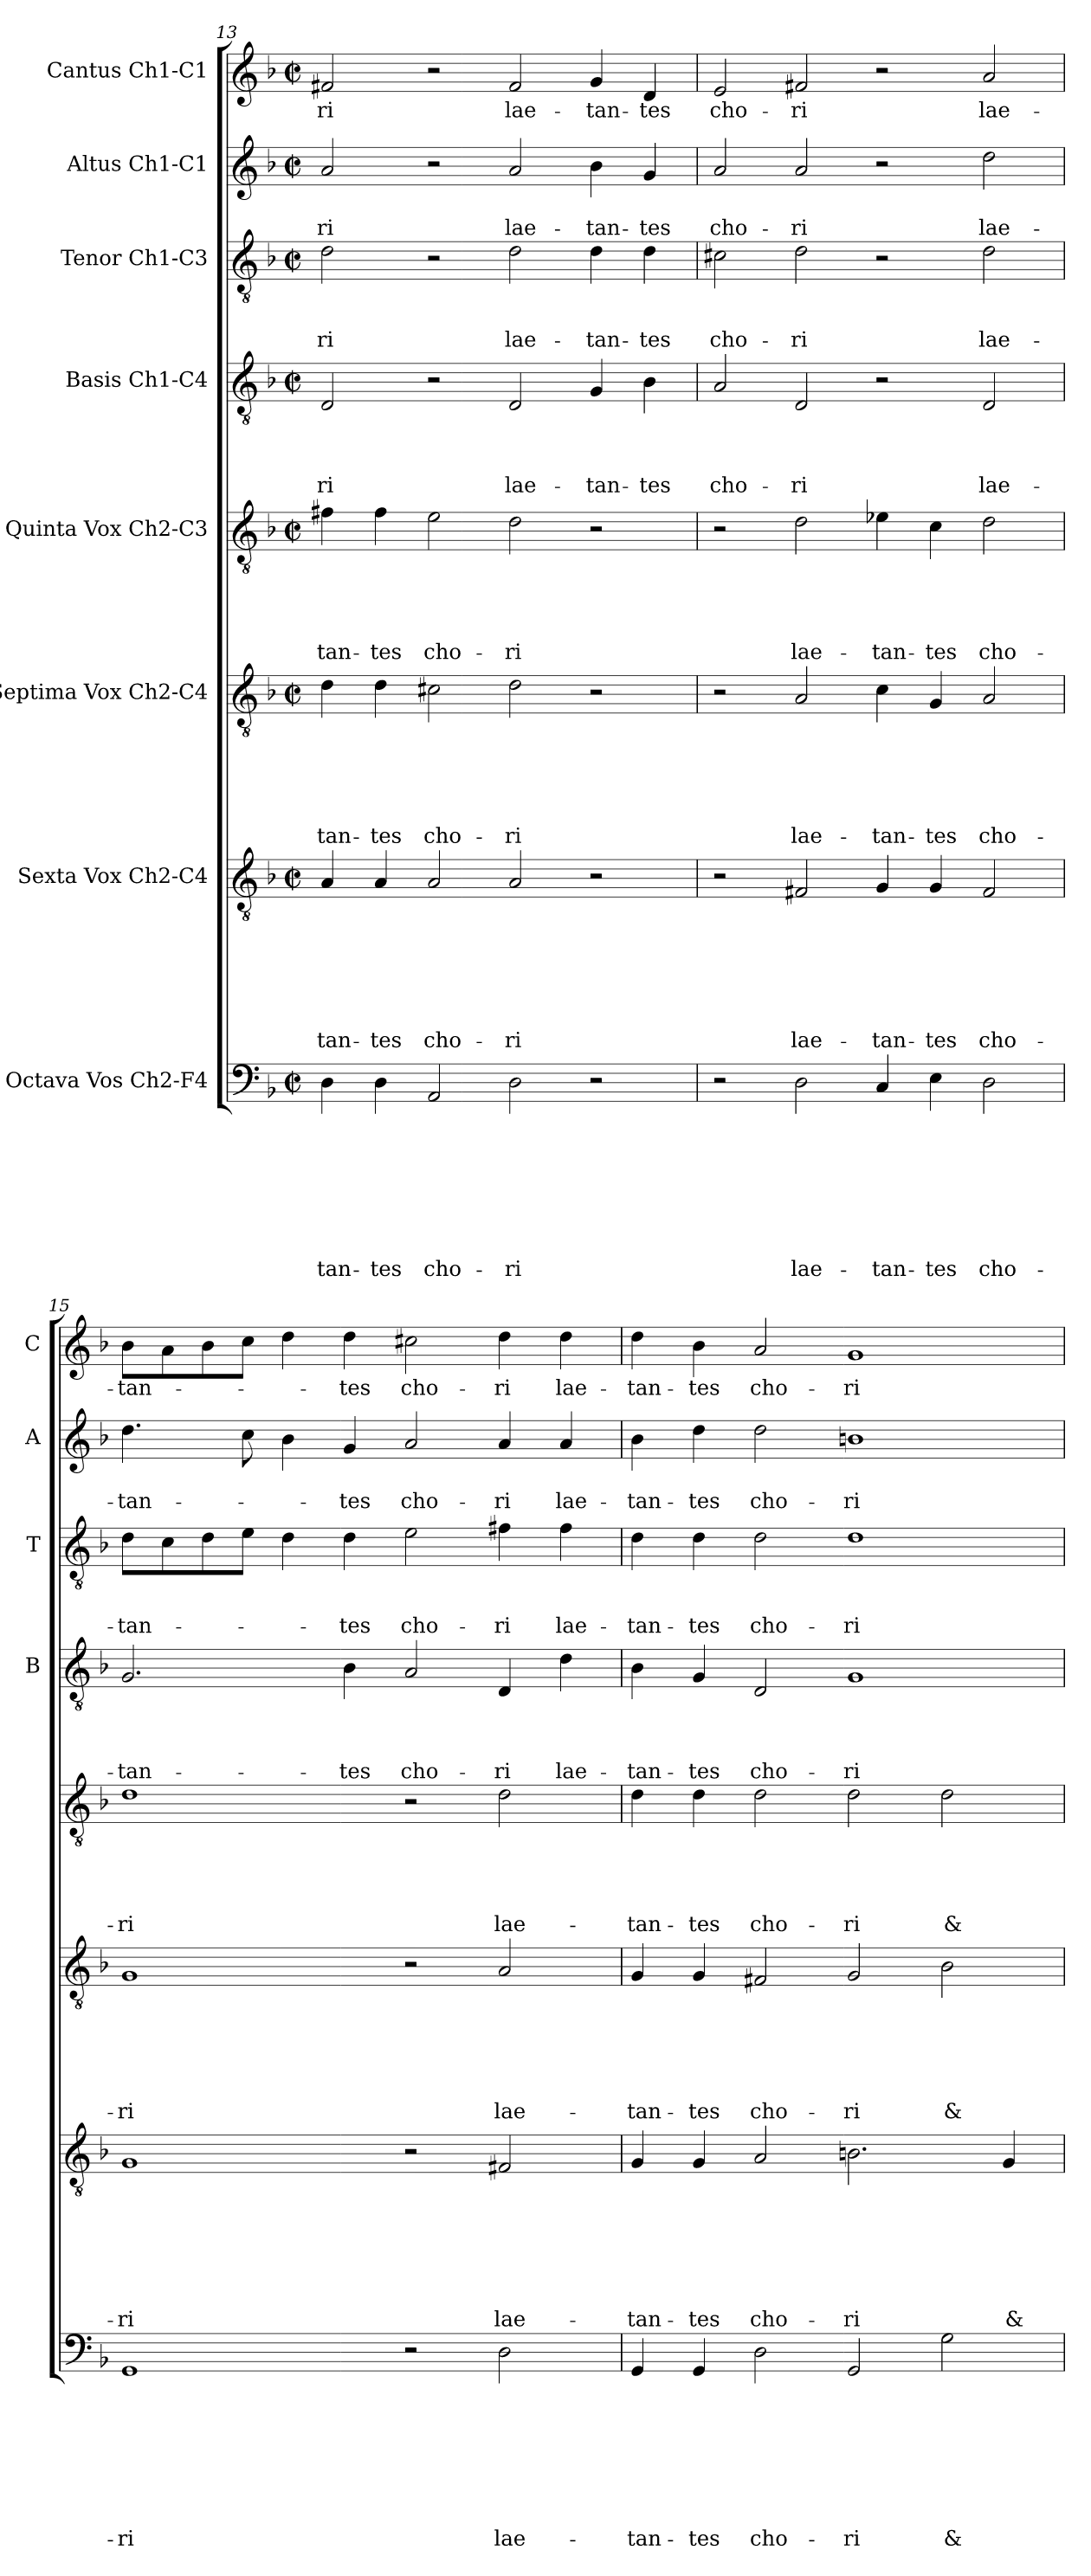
**kern	**text	**text	**text	**text	**text	**text	**text	**text	**kern	**text	**text	**text	**text	**text	**text	**text	**kern	**text	**text	**text	**text	**text	**text	**kern	**text	**text	**text	**text	**text	**kern	**text	**text	**text	**text	**kern	**text	**text	**text	**kern	**text	**text	**kern	**text
*part8	*part8	*part8	*part8	*part8	*part8	*part8	*part8	*part8	*part7	*part7	*part7	*part7	*part7	*part7	*part7	*part7	*part6	*part6	*part6	*part6	*part6	*part6	*part6	*part5	*part5	*part5	*part5	*part5	*part5	*part4	*part4	*part4	*part4	*part4	*part3	*part3	*part3	*part3	*part2	*part2	*part2	*part1	*part1
*staff8	*staff8	*staff8	*staff8	*staff8	*staff8	*staff8	*staff8	*staff8	*staff7	*staff7	*staff7	*staff7	*staff7	*staff7	*staff7	*staff7	*staff6	*staff6	*staff6	*staff6	*staff6	*staff6	*staff6	*staff5	*staff5	*staff5	*staff5	*staff5	*staff5	*staff4	*staff4	*staff4	*staff4	*staff4	*staff3	*staff3	*staff3	*staff3	*staff2	*staff2	*staff2	*staff1	*staff1
*I"Octava Vos Ch2-F4	*	*	*	*	*	*	*	*	*I"Sexta Vox Ch2-C4	*	*	*	*	*	*	*	*I"Septima Vox Ch2-C4	*	*	*	*	*	*	*I"Quinta Vox Ch2-C3	*	*	*	*	*	*I"Basis Ch1-C4	*	*	*	*	*I"Tenor Ch1-C3	*	*	*	*I"Altus Ch1-C1	*	*	*I"Cantus Ch1-C1	*
*	*	*	*	*	*	*	*	*	*	*	*	*	*	*	*	*	*	*	*	*	*	*	*	*	*	*	*	*	*	*I'B	*	*	*	*	*I'T	*	*	*	*I'A	*	*	*I'C	*
!!LO:LB:g=z
*clefF4	*	*	*	*	*	*	*	*	*clefGv2	*	*	*	*	*	*	*	*clefGv2	*	*	*	*	*	*	*clefGv2	*	*	*	*	*	*clefGv2	*	*	*	*	*clefGv2	*	*	*	*clefG2	*	*	*clefG2	*
*k[b-]	*	*	*	*	*	*	*	*	*k[b-]	*	*	*	*	*	*	*	*k[b-]	*	*	*	*	*	*	*k[b-]	*	*	*	*	*	*k[b-]	*	*	*	*	*k[b-]	*	*	*	*k[b-]	*	*	*k[b-]	*
*F:	*	*	*	*	*	*	*	*	*F:	*	*	*	*	*	*	*	*F:	*	*	*	*	*	*	*F:	*	*	*	*	*	*F:	*	*	*	*	*F:	*	*	*	*F:	*	*	*F:	*
*M2/2	*	*	*	*	*	*	*	*	*M2/2	*	*	*	*	*	*	*	*M2/2	*	*	*	*	*	*	*M2/2	*	*	*	*	*	*M2/2	*	*	*	*	*M2/2	*	*	*	*M2/2	*	*	*M2/2	*
*met(c|)	*	*	*	*	*	*	*	*	*met(c|)	*	*	*	*	*	*	*	*met(c|)	*	*	*	*	*	*	*met(c|)	*	*	*	*	*	*met(c|)	*	*	*	*	*met(c|)	*	*	*	*met(c|)	*	*	*met(c|)	*
=13	=13	=13	=13	=13	=13	=13	=13	=13	=13	=13	=13	=13	=13	=13	=13	=13	=13	=13	=13	=13	=13	=13	=13	=13	=13	=13	=13	=13	=13	=13	=13	=13	=13	=13	=13	=13	=13	=13	=13	=13	=13	=13	=13
!	!	!	!	!	!	!	!	!LO:LY:b	!	!	!	!	!	!	!	!LO:LY:b	!	!	!	!	!	!	!LO:LY:b	!	!	!	!	!	!LO:LY:b	!	!	!	!	!LO:LY:b	!	!	!	!LO:LY:b	!	!	!LO:LY:b	!	!LO:LY:b
4D\	.	.	.	.	.	.	.	-tan-	4A/	.	.	.	.	.	.	-tan-	4d\	.	.	.	.	.	-tan-	4f#\	.	.	.	.	-tan-	2D/	.	.	.	-ri	2d\	.	.	-ri	2a/	.	-ri	2f#X/	-ri
!	!	!	!	!	!	!	!	!LO:LY:b	!	!	!	!	!	!	!	!LO:LY:b	!	!	!	!	!	!	!LO:LY:b	!	!	!	!	!	!LO:LY:b	!	!	!	!	!	!	!	!	!	!	!	!	!	!
4D\	.	.	.	.	.	.	.	-tes	4A/	.	.	.	.	.	.	-tes	4d\	.	.	.	.	.	-tes	4f#\	.	.	.	.	-tes	.	.	.	.	.	.	.	.	.	.	.	.	.	.
!	!	!	!	!	!	!	!	!LO:LY:b	!	!	!	!	!	!	!	!LO:LY:b	!	!	!	!	!	!	!LO:LY:b	!	!	!	!	!	!LO:LY:b	!	!	!	!	!	!	!	!	!	!	!	!	!	!
2AA/	.	.	.	.	.	.	.	cho-	2A/	.	.	.	.	.	.	cho-	2c#X\	.	.	.	.	.	cho-	2e\	.	.	.	.	cho-	2r	.	.	.	.	2r	.	.	.	2r	.	.	2r	.
!	!	!	!	!	!	!	!	!LO:LY:b	!	!	!	!	!	!	!	!LO:LY:b	!	!	!	!	!	!	!LO:LY:b	!	!	!	!	!	!LO:LY:b	!	!	!	!	!LO:LY:b	!	!	!	!LO:LY:b	!	!	!LO:LY:b	!	!LO:LY:b
2D\	.	.	.	.	.	.	.	-ri	2A/	.	.	.	.	.	.	-ri	2d\	.	.	.	.	.	-ri	2d\	.	.	.	.	-ri	2D/	.	.	.	lae-	2d\	.	.	lae-	2a/	.	lae-	2f#/	lae-
!	!	!	!	!	!	!	!	!	!	!	!	!	!	!	!	!	!	!	!	!	!	!	!	!	!	!	!	!	!	!	!	!	!	!LO:LY:b	!	!	!	!LO:LY:b	!	!	!LO:LY:b	!	!LO:LY:b
2r	.	.	.	.	.	.	.	.	2r	.	.	.	.	.	.	.	2r	.	.	.	.	.	.	2r	.	.	.	.	.	4G/	.	.	.	-tan-	4d\	.	.	-tan-	4b-\	.	-tan-	4g/	-tan-
!	!	!	!	!	!	!	!	!	!	!	!	!	!	!	!	!	!	!	!	!	!	!	!	!	!	!	!	!	!	!	!	!	!	!LO:LY:b	!	!	!	!LO:LY:b	!	!	!LO:LY:b	!	!LO:LY:b
.	.	.	.	.	.	.	.	.	.	.	.	.	.	.	.	.	.	.	.	.	.	.	.	.	.	.	.	.	.	4B-\	.	.	.	-tes	4d\	.	.	-tes	4g/	.	-tes	4d/	-tes
=14	=14	=14	=14	=14	=14	=14	=14	=14	=14	=14	=14	=14	=14	=14	=14	=14	=14	=14	=14	=14	=14	=14	=14	=14	=14	=14	=14	=14	=14	=14	=14	=14	=14	=14	=14	=14	=14	=14	=14	=14	=14	=14	=14
!	!	!	!	!	!	!	!	!	!	!	!	!	!	!	!	!	!	!	!	!	!	!	!	!	!	!	!	!	!	!	!	!	!	!LO:LY:b	!	!	!	!LO:LY:b	!	!	!LO:LY:b	!	!LO:LY:b
2r	.	.	.	.	.	.	.	.	2r	.	.	.	.	.	.	.	2r	.	.	.	.	.	.	2r	.	.	.	.	.	2A/	.	.	.	cho-	2c#X\	.	.	cho-	2a/	.	cho-	2e/	cho-
!	!	!	!	!	!	!	!	!LO:LY:b	!	!	!	!	!	!	!	!LO:LY:b	!	!	!	!	!	!	!LO:LY:b	!	!	!	!	!	!LO:LY:b	!	!	!	!	!LO:LY:b	!	!	!	!LO:LY:b	!	!	!LO:LY:b	!	!LO:LY:b
2D\	.	.	.	.	.	.	.	lae-	2F#X/	.	.	.	.	.	.	lae-	2A/	.	.	.	.	.	lae-	2d\	.	.	.	.	lae-	2D/	.	.	.	-ri	2d\	.	.	-ri	2a/	.	-ri	2f#X/	-ri
!	!	!	!	!	!	!	!	!LO:LY:b	!	!	!	!	!	!	!	!LO:LY:b	!	!	!	!	!	!	!LO:LY:b	!	!	!	!	!	!LO:LY:b	!	!	!	!	!	!	!	!	!	!	!	!	!	!
4C/	.	.	.	.	.	.	.	-tan-	4G/	.	.	.	.	.	.	-tan-	4c\	.	.	.	.	.	-tan-	4e-X\	.	.	.	.	-tan-	2r	.	.	.	.	2r	.	.	.	2r	.	.	2r	.
!	!	!	!	!	!	!	!	!LO:LY:b	!	!	!	!	!	!	!	!LO:LY:b	!	!	!	!	!	!	!LO:LY:b	!	!	!	!	!	!LO:LY:b	!	!	!	!	!	!	!	!	!	!	!	!	!	!
4E\	.	.	.	.	.	.	.	-tes	4G/	.	.	.	.	.	.	-tes	4G/	.	.	.	.	.	-tes	4c\	.	.	.	.	-tes	.	.	.	.	.	.	.	.	.	.	.	.	.	.
!	!	!	!	!	!	!	!	!LO:LY:b	!	!	!	!	!	!	!	!LO:LY:b	!	!	!	!	!	!	!LO:LY:b	!	!	!	!	!	!LO:LY:b	!	!	!	!	!LO:LY:b	!	!	!	!LO:LY:b	!	!	!LO:LY:b	!	!LO:LY:b
2D\	.	.	.	.	.	.	.	cho-	2F#/	.	.	.	.	.	.	cho-	2A/	.	.	.	.	.	cho-	2d\	.	.	.	.	cho-	2D/	.	.	.	lae-	2d\	.	.	lae-	2dd\	.	lae-	2a/	lae-
=15	=15	=15	=15	=15	=15	=15	=15	=15	=15	=15	=15	=15	=15	=15	=15	=15	=15	=15	=15	=15	=15	=15	=15	=15	=15	=15	=15	=15	=15	=15	=15	=15	=15	=15	=15	=15	=15	=15	=15	=15	=15	=15	=15
!	!	!	!	!	!	!	!	!LO:LY:b	!	!	!	!	!	!	!	!LO:LY:b	!	!	!	!	!	!	!LO:LY:b	!	!	!	!	!	!LO:LY:b	!	!	!	!	!LO:LY:b	!	!	!	!LO:LY:b	!	!	!LO:LY:b	!	!LO:LY:b
1GG	.	.	.	.	.	.	.	-ri	1G	.	.	.	.	.	.	-ri	1G	.	.	.	.	.	-ri	1d	.	.	.	.	-ri	2.G/	.	.	.	-tan-	8d\L	.	.	-tan-	4.dd\	.	-tan-	8b-\L	-tan-
.	.	.	.	.	.	.	.	.	.	.	.	.	.	.	.	.	.	.	.	.	.	.	.	.	.	.	.	.	.	.	.	.	.	.	8c\	.	.	.	.	.	.	8a\	.
.	.	.	.	.	.	.	.	.	.	.	.	.	.	.	.	.	.	.	.	.	.	.	.	.	.	.	.	.	.	.	.	.	.	.	8d\	.	.	.	.	.	.	8b-\	.
.	.	.	.	.	.	.	.	.	.	.	.	.	.	.	.	.	.	.	.	.	.	.	.	.	.	.	.	.	.	.	.	.	.	.	8e\J	.	.	.	8cc\	.	.	8cc\J	.
.	.	.	.	.	.	.	.	.	.	.	.	.	.	.	.	.	.	.	.	.	.	.	.	.	.	.	.	.	.	.	.	.	.	.	4d\	.	.	.	4b-\	.	.	4dd\	.
!	!	!	!	!	!	!	!	!	!	!	!	!	!	!	!	!	!	!	!	!	!	!	!	!	!	!	!	!	!	!	!	!	!	!LO:LY:b	!	!	!	!LO:LY:b	!	!	!LO:LY:b	!	!LO:LY:b
.	.	.	.	.	.	.	.	.	.	.	.	.	.	.	.	.	.	.	.	.	.	.	.	.	.	.	.	.	.	4B-\	.	.	.	-tes	4d\	.	.	-tes	4g/	.	-tes	4dd\	-tes
!	!	!	!	!	!	!	!	!	!	!	!	!	!	!	!	!	!	!	!	!	!	!	!	!	!	!	!	!	!	!	!	!	!	!LO:LY:b	!	!	!	!LO:LY:b	!	!	!LO:LY:b	!	!LO:LY:b
2r	.	.	.	.	.	.	.	.	2r	.	.	.	.	.	.	.	2r	.	.	.	.	.	.	2r	.	.	.	.	.	2A/	.	.	.	cho-	2e\	.	.	cho-	2a/	.	cho-	2cc#X\	cho-
!	!	!	!	!	!	!	!	!LO:LY:b	!	!	!	!	!	!	!	!LO:LY:b	!	!	!	!	!	!	!LO:LY:b	!	!	!	!	!	!LO:LY:b	!	!	!	!	!LO:LY:b	!	!	!	!LO:LY:b	!	!	!LO:LY:b	!	!LO:LY:b
2D\	.	.	.	.	.	.	.	lae-	2F#X/	.	.	.	.	.	.	lae-	2A/	.	.	.	.	.	lae-	2d\	.	.	.	.	lae-	4D/	.	.	.	-ri	4f#X\	.	.	-ri	4a/	.	-ri	4dd\	-ri
!	!	!	!	!	!	!	!	!	!	!	!	!	!	!	!	!	!	!	!	!	!	!	!	!	!	!	!	!	!	!	!	!	!	!LO:LY:b	!	!	!	!LO:LY:b	!	!	!LO:LY:b	!	!LO:LY:b
.	.	.	.	.	.	.	.	.	.	.	.	.	.	.	.	.	.	.	.	.	.	.	.	.	.	.	.	.	.	4d\	.	.	.	lae-	4f#\	.	.	lae-	4a/	.	lae-	4dd\	lae-
=16	=16	=16	=16	=16	=16	=16	=16	=16	=16	=16	=16	=16	=16	=16	=16	=16	=16	=16	=16	=16	=16	=16	=16	=16	=16	=16	=16	=16	=16	=16	=16	=16	=16	=16	=16	=16	=16	=16	=16	=16	=16	=16	=16
!	!	!	!	!	!	!	!	!LO:LY:b	!	!	!	!	!	!	!	!LO:LY:b	!	!	!	!	!	!	!LO:LY:b	!	!	!	!	!	!LO:LY:b	!	!	!	!	!LO:LY:b	!	!	!	!LO:LY:b	!	!	!LO:LY:b	!	!LO:LY:b
4GG/	.	.	.	.	.	.	.	-tan-	4G/	.	.	.	.	.	.	-tan-	4G/	.	.	.	.	.	-tan-	4d\	.	.	.	.	-tan-	4B-\	.	.	.	-tan-	4d\	.	.	-tan-	4b-\	.	-tan-	4dd\	-tan-
!	!	!	!	!	!	!	!	!LO:LY:b	!	!	!	!	!	!	!	!LO:LY:b	!	!	!	!	!	!	!LO:LY:b	!	!	!	!	!	!LO:LY:b	!	!	!	!	!LO:LY:b	!	!	!	!LO:LY:b	!	!	!LO:LY:b	!	!LO:LY:b
4GG/	.	.	.	.	.	.	.	-tes	4G/	.	.	.	.	.	.	-tes	4G/	.	.	.	.	.	-tes	4d\	.	.	.	.	-tes	4G/	.	.	.	-tes	4d\	.	.	-tes	4dd\	.	-tes	4b-\	-tes
!	!	!	!	!	!	!	!	!LO:LY:b	!	!	!	!	!	!	!	!LO:LY:b	!	!	!	!	!	!	!LO:LY:b	!	!	!	!	!	!LO:LY:b	!	!	!	!	!LO:LY:b	!	!	!	!LO:LY:b	!	!	!LO:LY:b	!	!LO:LY:b
2D\	.	.	.	.	.	.	.	cho-	2A/	.	.	.	.	.	.	cho-	2F#X/	.	.	.	.	.	cho-	2d\	.	.	.	.	cho-	2D/	.	.	.	cho-	2d\	.	.	cho-	2dd\	.	cho-	2a/	cho-
!	!	!	!	!	!	!	!	!LO:LY:b	!	!	!	!	!	!	!	!LO:LY:b	!	!	!	!	!	!	!LO:LY:b	!	!	!	!	!	!LO:LY:b	!	!	!	!	!LO:LY:b	!	!	!	!LO:LY:b	!	!	!LO:LY:b	!	!LO:LY:b
2GG/	.	.	.	.	.	.	.	-ri	2.Bn\	.	.	.	.	.	.	-ri	2G/	.	.	.	.	.	-ri	2d\	.	.	.	.	-ri	1G	.	.	.	-ri	1d	.	.	-ri	1bn	.	-ri	1g	-ri
!	!	!	!	!	!	!	!	!LO:LY:b	!	!	!	!	!	!	!	!	!	!	!	!	!	!	!LO:LY:b	!	!	!	!	!	!LO:LY:b	!	!	!	!	!	!	!	!	!	!	!	!	!	!
2G\	.	.	.	.	.	.	.	&	.	.	.	.	.	.	.	.	2B-\	.	.	.	.	.	&	2d\	.	.	.	.	&	.	.	.	.	.	.	.	.	.	.	.	.	.	.
!	!	!	!	!	!	!	!	!	!	!	!	!	!	!	!	!LO:LY:b	!	!	!	!	!	!	!	!	!	!	!	!	!	!	!	!	!	!	!	!	!	!	!	!	!	!	!
.	.	.	.	.	.	.	.	.	4G/	.	.	.	.	.	.	&	.	.	.	.	.	.	.	.	.	.	.	.	.	.	.	.	.	.	.	.	.	.	.	.	.	.	.
=	=	=	=	=	=	=	=	=	=	=	=	=	=	=	=	=	=	=	=	=	=	=	=	=	=	=	=	=	=	=	=	=	=	=	=	=	=	=	=	=	=	=	=
*-	*-	*-	*-	*-	*-	*-	*-	*-	*-	*-	*-	*-	*-	*-	*-	*-	*-	*-	*-	*-	*-	*-	*-	*-	*-	*-	*-	*-	*-	*-	*-	*-	*-	*-	*-	*-	*-	*-	*-	*-	*-	*-	*-
